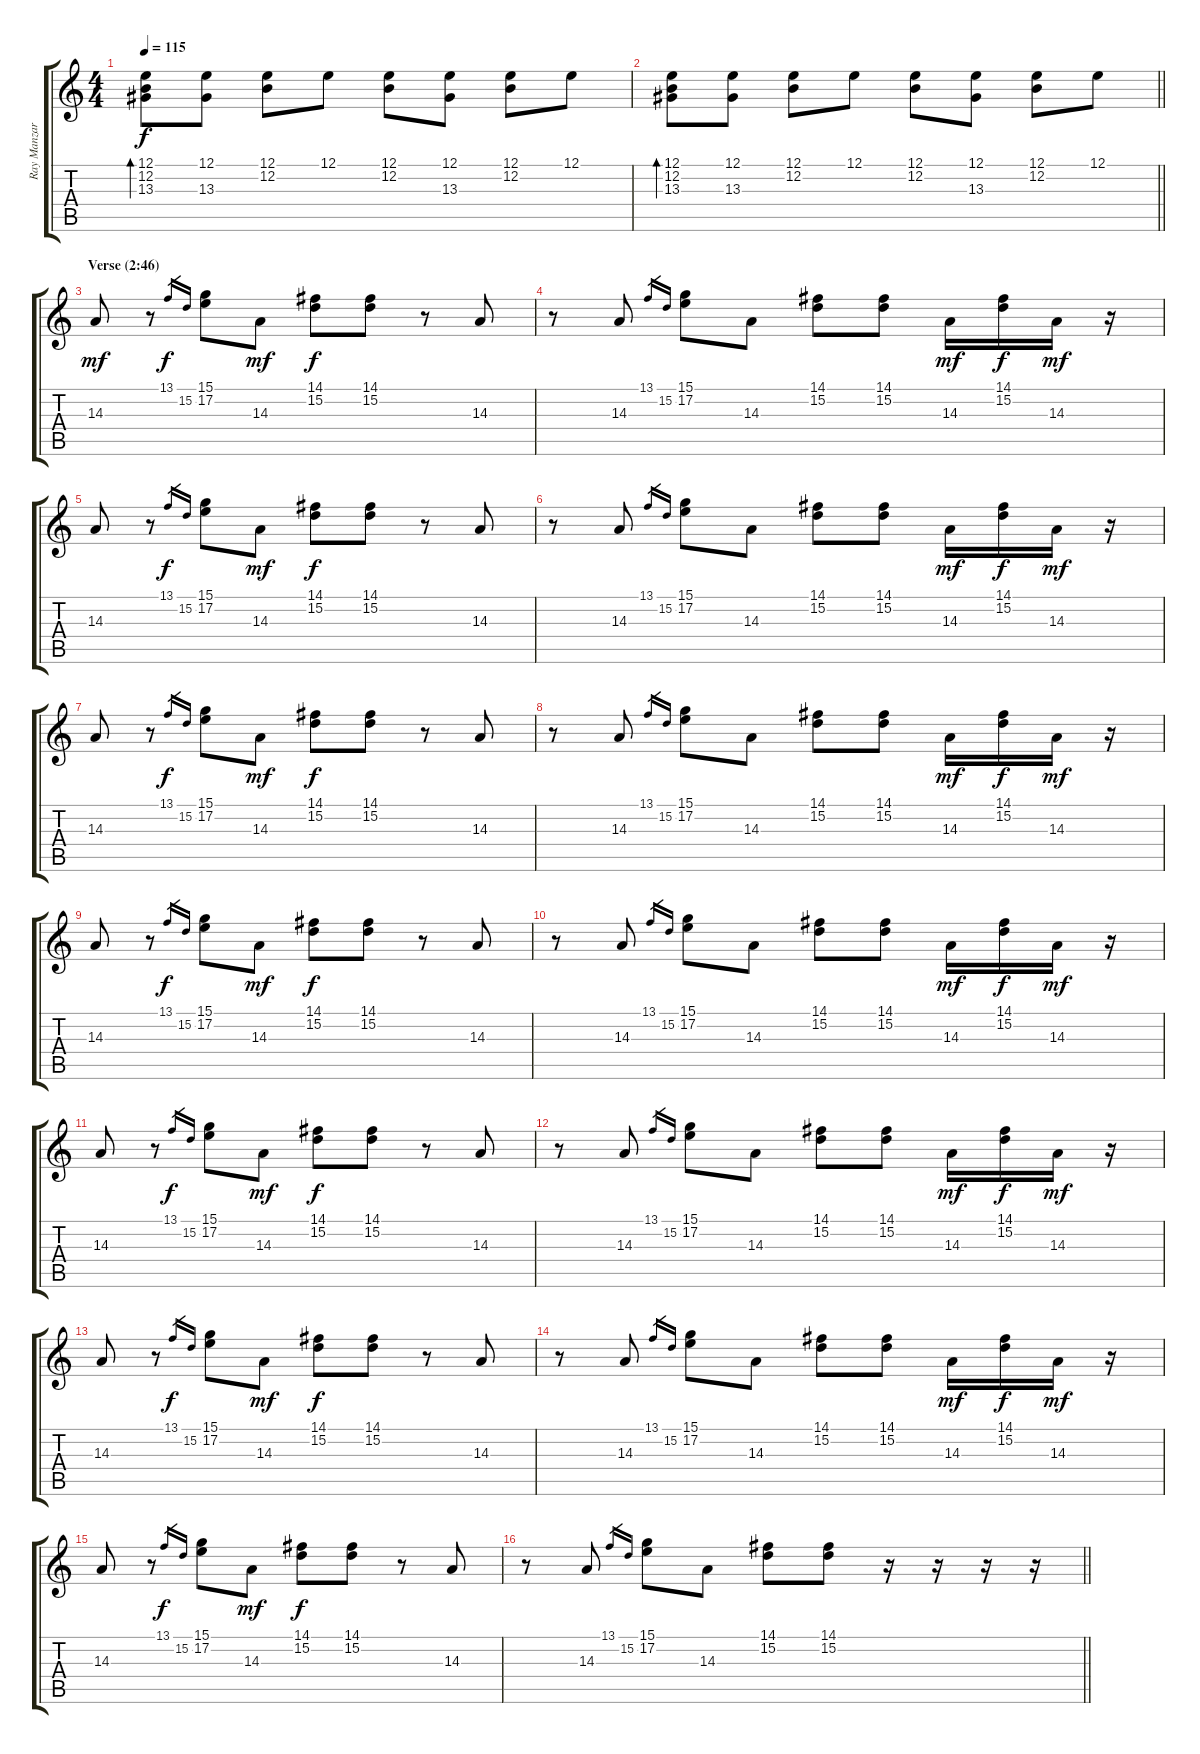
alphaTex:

\track ("Ray Manzarek" "Ray Manzar") {instrument drawbarorgan}
\staff {score tabs}
\tuning (E4 B3 G3 D3 A2 E2) {hide}
\ts (4 4)
\tempo 115
\clef g2
\ks c
(12.1 12.2 13.3).8{bd 120 dy f} (12.1 13.3).8 (12.1 12.2).8 12.1.8 (12.1 12.2).8 (12.1 13.3).8 (12.1 12.2).8 12.1.8 |
\barLineRight lightlight
(12.1 12.2 13.3).8{bd 120} (12.1 13.3).8 (12.1 12.2).8 12.1.8 (12.1 12.2).8 (12.1 13.3).8 (12.1 12.2).8 12.1.8 |
\section ("" "Verse (2:46)")
14.3.8{dy mf} r.8 13.1.16{gr dy f} 15.2.16{gr} (15.1 17.2).8 14.3.8{dy mf} (14.1 15.2).8{dy f} (14.1 15.2).8 r.8 14.3.8 |
r.8 14.3.8 13.1.16{gr} 15.2.16{gr} (15.1 17.2).8 14.3.8 (14.1 15.2).8 (14.1 15.2).8 14.3.16{dy mf} (14.1 15.2).16{dy f} 14.3.16{dy mf} r.16 |
14.3.8 r.8 13.1.16{gr dy f} 15.2.16{gr} (15.1 17.2).8 14.3.8{dy mf} (14.1 15.2).8{dy f} (14.1 15.2).8 r.8 14.3.8 |
r.8 14.3.8 13.1.16{gr} 15.2.16{gr} (15.1 17.2).8 14.3.8 (14.1 15.2).8 (14.1 15.2).8 14.3.16{dy mf} (14.1 15.2).16{dy f} 14.3.16{dy mf} r.16 |
14.3.8 r.8 13.1.16{gr dy f} 15.2.16{gr} (15.1 17.2).8 14.3.8{dy mf} (14.1 15.2).8{dy f} (14.1 15.2).8 r.8 14.3.8 |
r.8 14.3.8 13.1.16{gr} 15.2.16{gr} (15.1 17.2).8 14.3.8 (14.1 15.2).8 (14.1 15.2).8 14.3.16{dy mf} (14.1 15.2).16{dy f} 14.3.16{dy mf} r.16 |
14.3.8 r.8 13.1.16{gr dy f} 15.2.16{gr} (15.1 17.2).8 14.3.8{dy mf} (14.1 15.2).8{dy f} (14.1 15.2).8 r.8 14.3.8 |
r.8 14.3.8 13.1.16{gr} 15.2.16{gr} (15.1 17.2).8 14.3.8 (14.1 15.2).8 (14.1 15.2).8 14.3.16{dy mf} (14.1 15.2).16{dy f} 14.3.16{dy mf} r.16 |
14.3.8 r.8 13.1.16{gr dy f} 15.2.16{gr} (15.1 17.2).8 14.3.8{dy mf} (14.1 15.2).8{dy f} (14.1 15.2).8 r.8 14.3.8 |
r.8 14.3.8 13.1.16{gr} 15.2.16{gr} (15.1 17.2).8 14.3.8 (14.1 15.2).8 (14.1 15.2).8 14.3.16{dy mf} (14.1 15.2).16{dy f} 14.3.16{dy mf} r.16 |
14.3.8 r.8 13.1.16{gr dy f} 15.2.16{gr} (15.1 17.2).8 14.3.8{dy mf} (14.1 15.2).8{dy f} (14.1 15.2).8 r.8 14.3.8 |
r.8 14.3.8 13.1.16{gr} 15.2.16{gr} (15.1 17.2).8 14.3.8 (14.1 15.2).8 (14.1 15.2).8 14.3.16{dy mf} (14.1 15.2).16{dy f} 14.3.16{dy mf} r.16 |
14.3.8 r.8 13.1.16{gr dy f} 15.2.16{gr} (15.1 17.2).8 14.3.8{dy mf} (14.1 15.2).8{dy f} (14.1 15.2).8 r.8 14.3.8 |
\barLineRight lightlight
r.8 14.3.8 13.1.16{gr} 15.2.16{gr} (15.1 17.2).8 14.3.8 (14.1 15.2).8 (14.1 15.2).8 r.16 r.16 r.16 r.16
